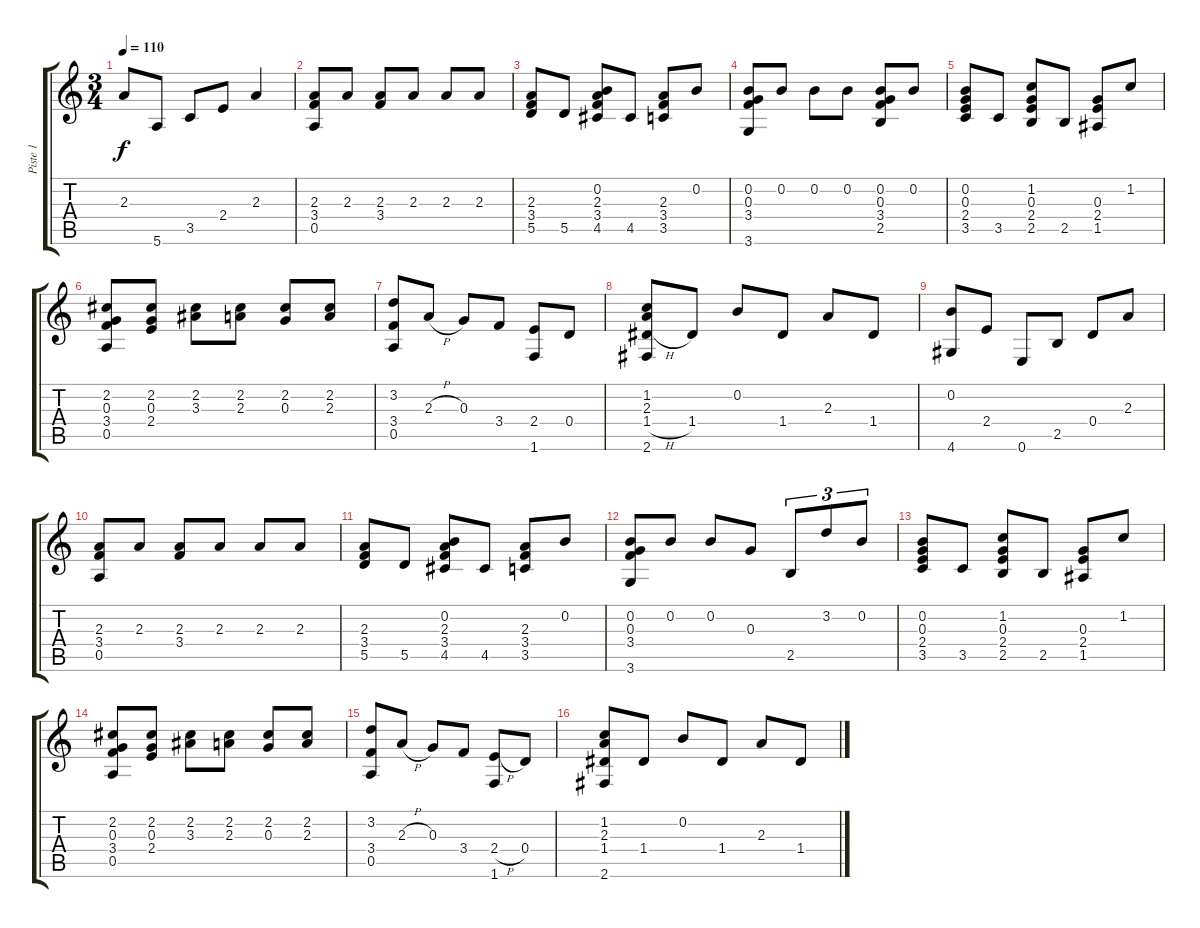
\track ("Piste 1" "Piste 1") {instrument acousticguitarnylon}
\staff {score tabs}
\tuning (E4 B3 G3 D3 A2 E2) {hide}
\ts (3 4)
\tempo 110
\clef g2
\ks c
2.3.8{dy f} 5.6.8 3.5.8 2.4.8 2.3.4 |
(2.3 3.4 0.5).8 2.3.8 (2.3 3.4).8 2.3.8 2.3.8 2.3.8 |
(2.3 3.4 5.5).8 5.5.8 (0.2 2.3 3.4 4.5).8 4.5.8 (2.3 3.4 3.5).8 0.2.8 |
(0.2 0.3 3.4 3.6).8 0.2.8 0.2.8 0.2.8 (0.2 0.3 3.4 2.5).8 0.2.8 |
(0.2 0.3 2.4 3.5).8 3.5.8 (1.2 0.3 2.4 2.5).8 2.5.8 (0.3 2.4 1.5).8 1.2.8 |
(2.2 0.3 3.4 0.5).8 (2.2 0.3 2.4).8 (2.2 3.3).8 (2.2 2.3).8 (2.2 0.3).8 (2.2 2.3).8 |
(3.2 3.4 0.5).8 2.3{h}.8 0.3.8 3.4.8 (2.4 1.6).8 0.4.8 |
(1.2 2.3 1.4{h} 2.6).8 1.4.8 0.2.8 1.4.8 2.3.8 1.4.8 |
(0.2 4.6).8 2.4.8 0.6.8 2.5.8 0.4.8 2.3.8 |
(2.3 3.4 0.5).8 2.3.8 (2.3 3.4).8 2.3.8 2.3.8 2.3.8 |
(2.3 3.4 5.5).8 5.5.8 (0.2 2.3 3.4 4.5).8 4.5.8 (2.3 3.4 3.5).8 0.2.8 |
(0.2 0.3 3.4 3.6).8 0.2.8 0.2.8 0.3.8 2.5.8{tu (3 2)} 3.2.8{tu (3 2)} 0.2.8{tu (3 2)} |
(0.2 0.3 2.4 3.5).8 3.5.8 (1.2 0.3 2.4 2.5).8 2.5.8 (0.3 2.4 1.5).8 1.2.8 |
(2.2 0.3 3.4 0.5).8 (2.2 0.3 2.4).8 (2.2 3.3).8 (2.2 2.3).8 (2.2 0.3).8 (2.2 2.3).8 |
(3.2 3.4 0.5).8 2.3{h}.8 0.3.8 3.4.8 (2.4{h} 1.6).8 0.4.8 |
(1.2 2.3 1.4 2.6).8 1.4.8 0.2.8 1.4.8 2.3.8 1.4.8
